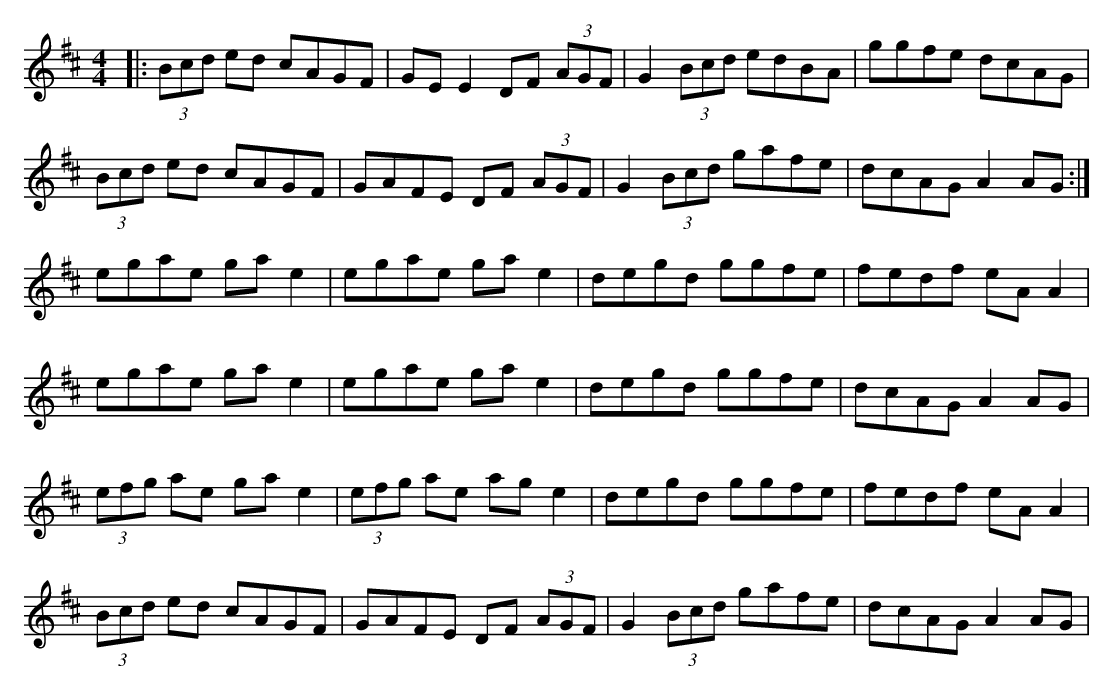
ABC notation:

X:1
M:4/4
K:D
|:(3Bcd ed cAGF|GE E2 DF (3AGF|G2 (3Bcd edBA|ggfe dcAG|
(3Bcd ed cAGF|GAFE DF (3AGF|G2 (3Bcd gafe|dcAG A2 AG:|
egae ga e2|egae ga e2|degd ggfe|fedf eA A2|
egae ga e2|egae ga e2|degd ggfe|dcAG A2 AG|
(3efg ae ga e2|(3efg ae ag e2|degd ggfe|fedf eA A2|
(3Bcd ed cAGF|GAFE DF (3AGF|G2 (3Bcd gafe|dcAG A2 AG|
